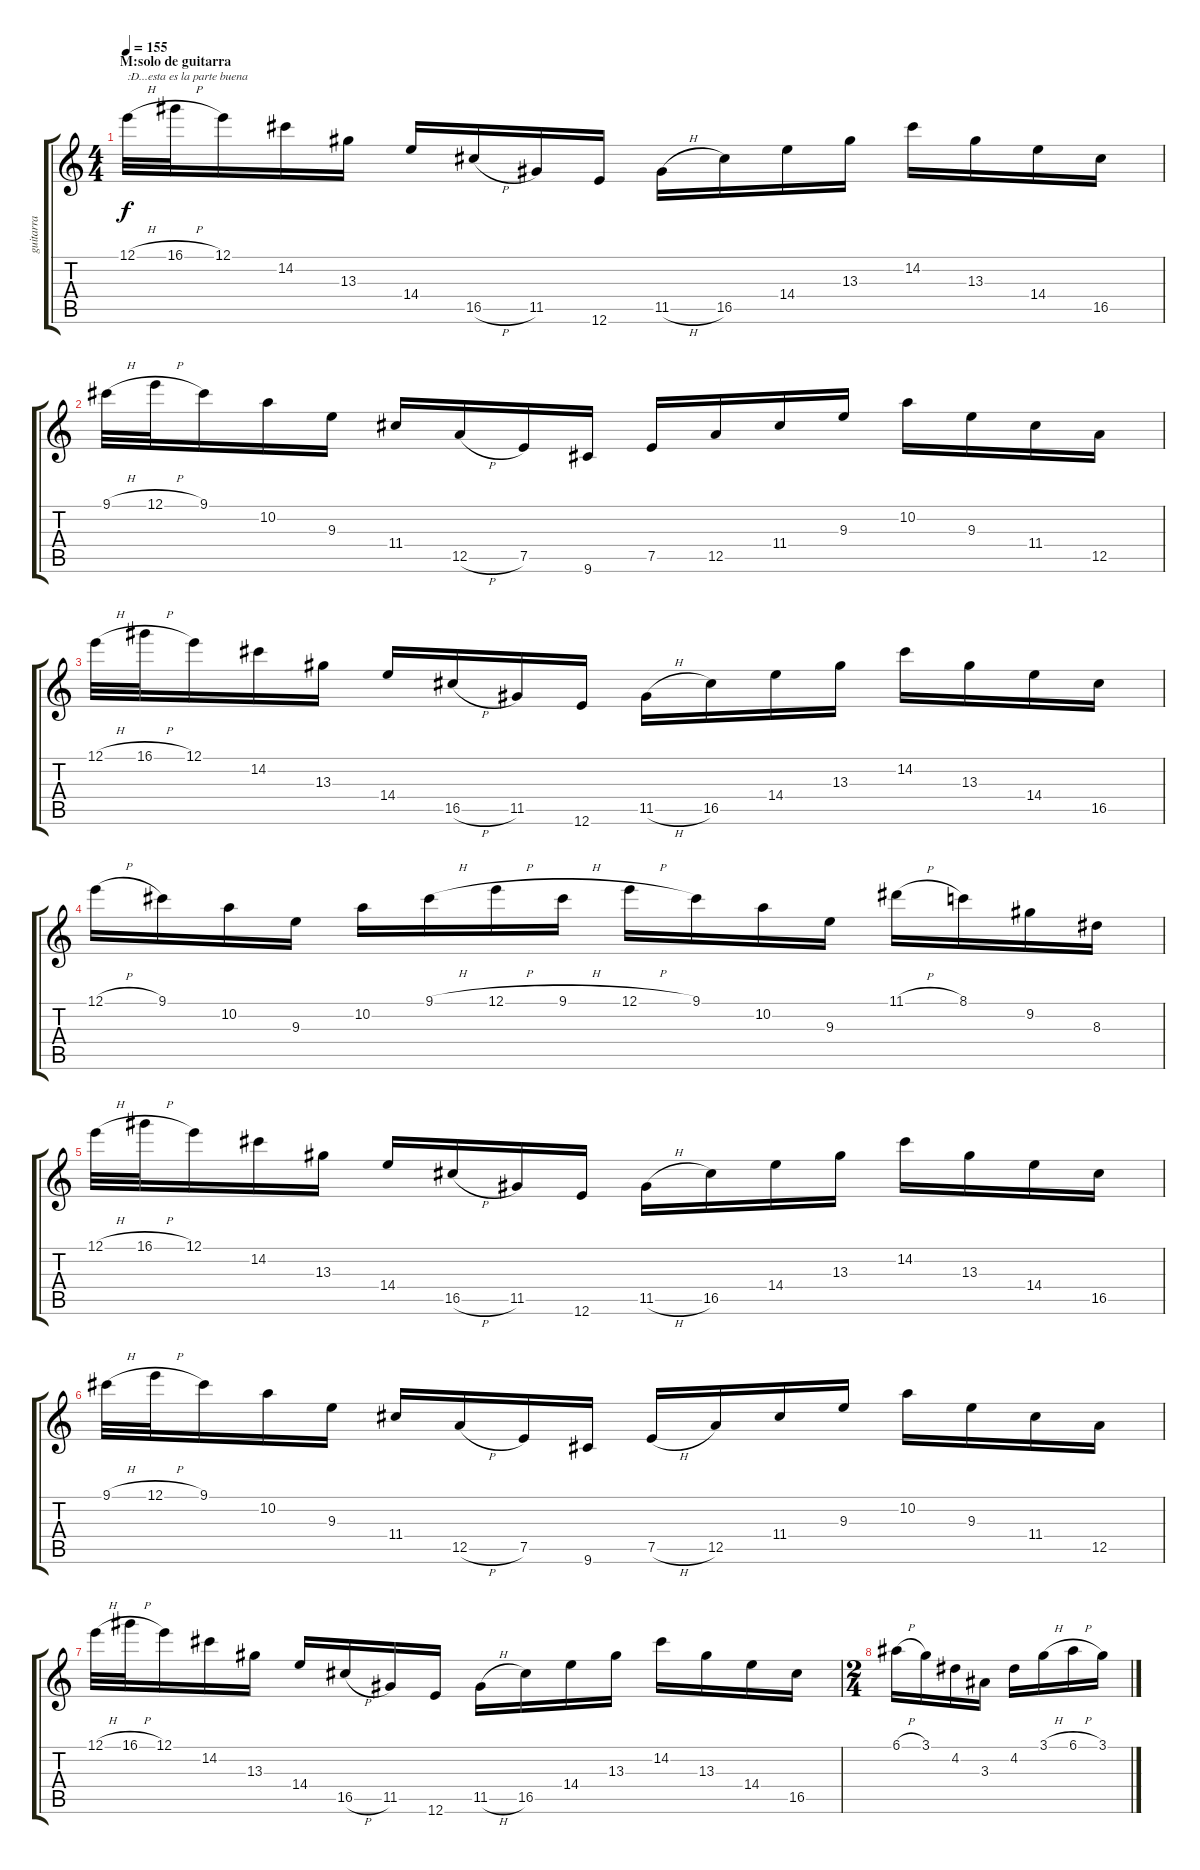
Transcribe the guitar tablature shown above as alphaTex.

\track ("guitarra" "guitarra") {instrument distortionguitar}
\staff {score tabs}
\tuning (E4 B3 G3 D3 A2 E2) {hide}
\ts (4 4)
\section ("" "M:solo de guitarra")
\tempo 155
\clef g2
\ks c
12.1{h}.32{txt ":D...esta es la parte buena" dy f instrument overdrivenguitar} 16.1{h}.32 12.1.16 14.2.16 13.3.16 14.4.16 16.5{h}.16 11.5.16 12.6.16 11.5{h}.16 16.5.16 14.4.16 13.3.16 14.2.16 13.3.16 14.4.16 16.5.16 |
9.1{h}.32 12.1{h}.32 9.1.16 10.2.16 9.3.16 11.4.16 12.5{h}.16 7.5.16 9.6.16 7.5.16 12.5.16 11.4.16 9.3.16 10.2.16 9.3.16 11.4.16 12.5.16 |
12.1{h}.32{instrument overdrivenguitar} 16.1{h}.32 12.1.16 14.2.16 13.3.16 14.4.16 16.5{h}.16 11.5.16 12.6.16 11.5{h}.16 16.5.16 14.4.16 13.3.16 14.2.16 13.3.16 14.4.16 16.5.16 |
12.1{h}.16 9.1.16 10.2.16 9.3.16 10.2.16 9.1{h}.16 12.1{h}.16 9.1{h}.16 12.1{h}.16 9.1.16 10.2.16 9.3.16 11.1{h}.16 8.1.16 9.2.16 8.3.16 |
12.1{h}.32{instrument overdrivenguitar} 16.1{h}.32 12.1.16 14.2.16 13.3.16 14.4.16 16.5{h}.16 11.5.16 12.6.16 11.5{h}.16 16.5.16 14.4.16 13.3.16 14.2.16 13.3.16 14.4.16 16.5.16 |
9.1{h}.32 12.1{h}.32 9.1.16 10.2.16 9.3.16 11.4.16 12.5{h}.16 7.5.16 9.6.16 7.5{h}.16 12.5.16 11.4.16 9.3.16 10.2.16 9.3.16 11.4.16 12.5.16 |
12.1{h}.32{instrument overdrivenguitar} 16.1{h}.32 12.1.16 14.2.16 13.3.16 14.4.16 16.5{h}.16 11.5.16 12.6.16 11.5{h}.16 16.5.16 14.4.16 13.3.16 14.2.16 13.3.16 14.4.16 16.5.16 |
\ts (2 4)
6.1{h}.16 3.1.16 4.2.16 3.3.16 4.2.16 3.1{h}.16 6.1{h}.16 3.1.16
